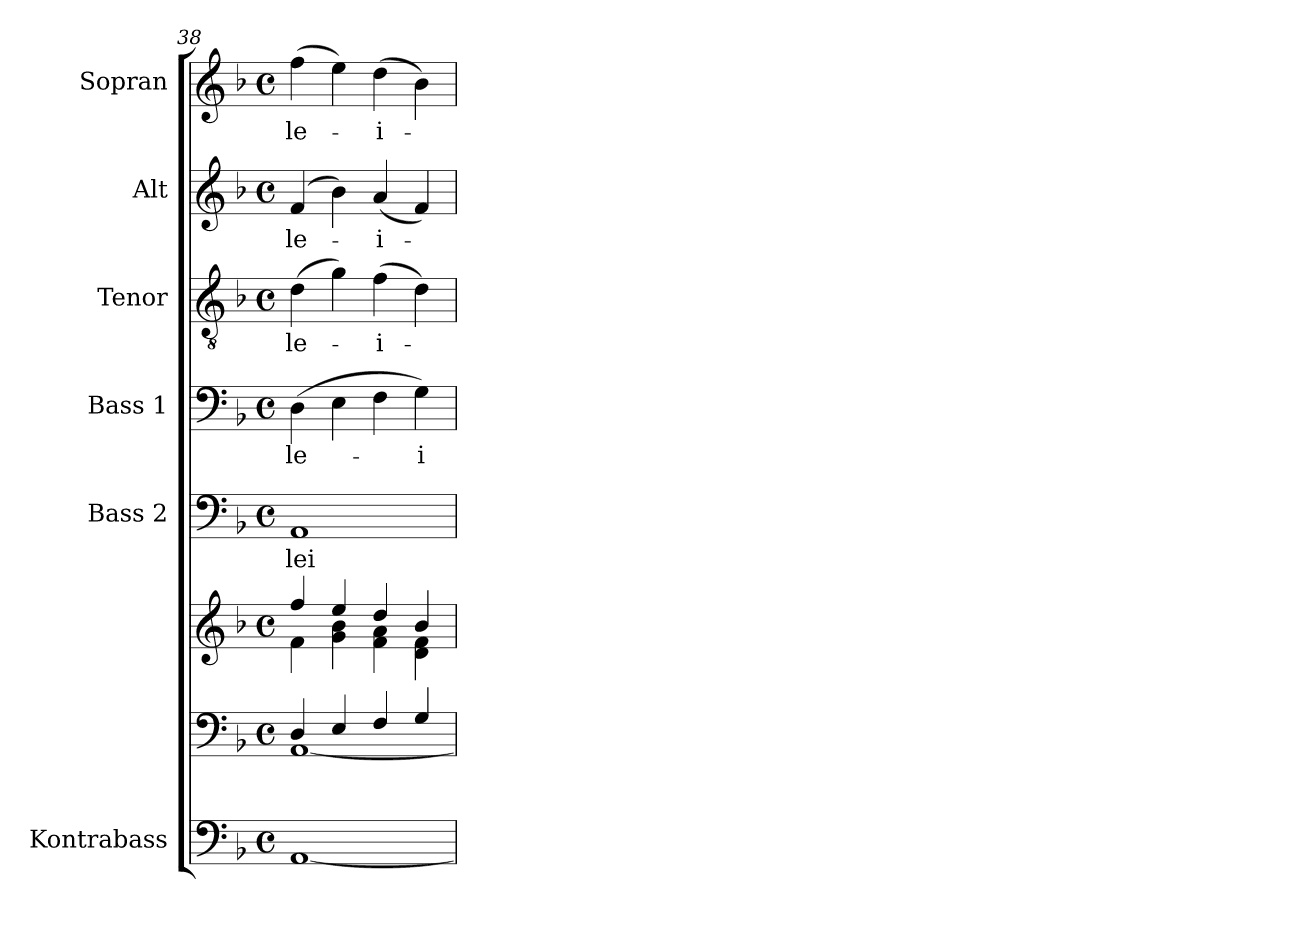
**kern	**kern	**kern	**kern	**text	**kern	**text	**kern	**text	**kern	**text	**kern	**text
*part7	*part6	*part6	*part5	*part5	*part4	*part4	*part3	*part3	*part2	*part2	*part1	*part1
*staff8	*staff7	*staff6	*staff5	*staff5	*staff4	*staff4	*staff3	*staff3	*staff2	*staff2	*staff1	*staff1
*I"Kontrabass	*	*	*I"Bass 2	*	*I"Bass 1	*	*I"Tenor	*	*I"Alt	*	*I"Sopran	*
*I'Kb.	*	*	*I'B. 2	*	*I'B. 1	*	*I'T.	*	*I'A.	*	*I'S.	*
*clefF4	*clefF4	*clefG2	*clefF4	*	*clefF4	*	*clefGv2	*	*clefG2	*	*clefG2	*
*ITrd7c12	*	*	*	*	*	*	*	*	*	*	*	*
*k[b-]	*k[b-]	*k[b-]	*k[b-]	*	*k[b-]	*	*k[b-]	*	*k[b-]	*	*k[b-]	*
*F:	*F:	*F:	*F:	*	*F:	*	*F:	*	*F:	*	*F:	*
*M4/4	*M4/4	*M4/4	*M4/4	*	*M4/4	*	*M4/4	*	*M4/4	*	*M4/4	*
*met(c)	*met(c)	*met(c)	*met(c)	*	*met(c)	*	*met(c)	*	*met(c)	*	*met(c)	*
=38	=38	=38	=38	=38	=38	=38	=38	=38	=38	=38	=38	=38
*	*^	*^	*	*	*	*	*	*	*	*	*	*
!	!	!	!	!	!	!LO:LY:b	!	!LO:LY:b	!	!LO:LY:b	!	!LO:LY:b	!	!LO:LY:b
[1AAA	4D/	[<1AA	4ff/	4f\	1AA	-lei-	(>4D\	-le-	(>4d\	-le-	(4f/	-le-	(>4ff\	-le-
.	4E/	.	4ee/	4g\ 4b-\	.	.	4E\	.	4g\)	.	4b-\)	.	4ee\)	.
!	!	!	!	!	!	!	!	!	!	!LO:LY:b	!	!LO:LY:b	!	!LO:LY:b
.	4F/	.	4dd/	4f\ 4a\	.	.	4F\	.	(>4f\	-i-	(<4a/	-i-	(>4dd\	-i-
!	!	!	!	!	!	!	!	!LO:LY:b	!	!	!	!	!	!
.	4G/	.	4b-/	4d\ 4f\	.	.	4G\)	-i-	4d\)	.	4f/)	.	4b-\)	.
*	*v	*v	*	*	*	*	*	*	*	*	*	*	*	*
*	*	*v	*v	*	*	*	*	*	*	*	*	*	*
=	=	=	=	=	=	=	=	=	=	=	=	=
*-	*-	*-	*-	*-	*-	*-	*-	*-	*-	*-	*-	*-
